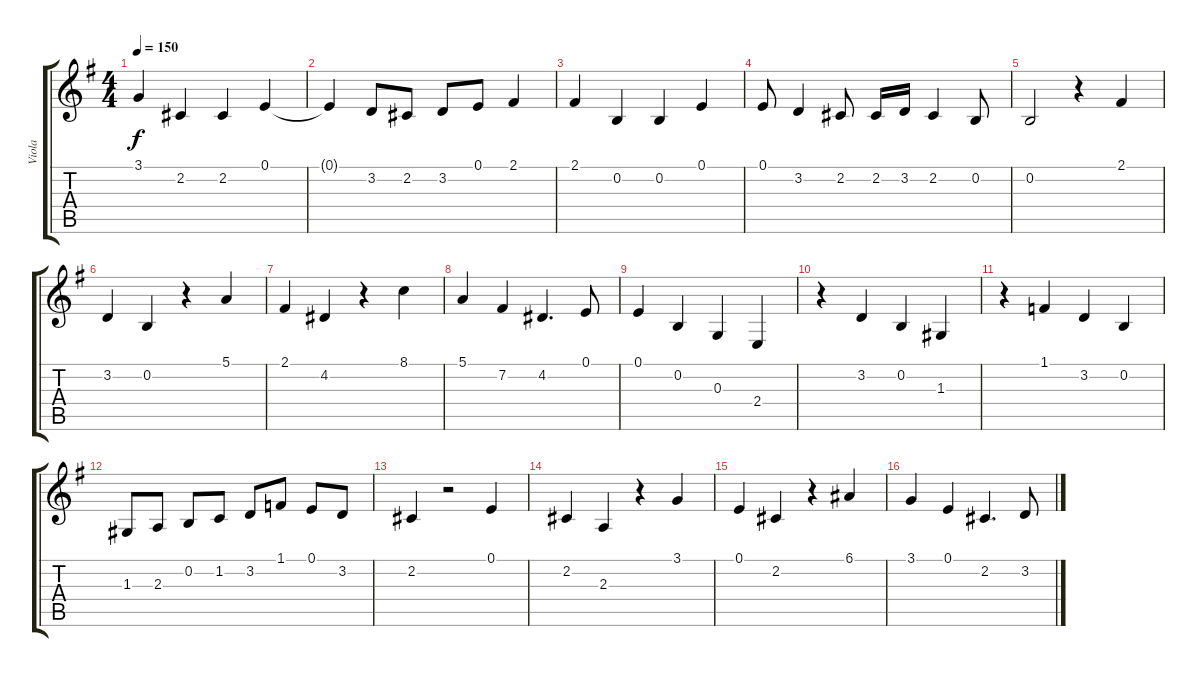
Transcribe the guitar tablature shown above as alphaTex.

\track ("Viola" "Viola") {instrument viola}
\staff {score tabs}
\tuning (E4 B3 G3 D3 A2 E2) {hide}
\ts (4 4)
\tempo 150
\clef g2
\ks g
3.1.4{dy f} 2.2.4 2.2.4 0.1.4 |
0.1{t}.4 3.2.8 2.2.8 3.2.8 0.1.8 2.1.4 |
2.1.4 0.2.4 0.2.4 0.1.4 |
0.1.8 3.2.4 2.2.8 2.2.16 3.2.16 2.2.4 0.2.8 |
0.2.2 r.4 2.1.4 |
3.2.4 0.2.4 r.4 5.1.4 |
2.1.4 4.2.4 r.4 8.1.4 |
5.1.4 7.2.4 4.2.4{d} 0.1.8 |
0.1.4 0.2.4 0.3.4 2.4.4 |
r.4 3.2.4 0.2.4 1.3.4 |
r.4 1.1.4 3.2.4 0.2.4 |
1.3.8 2.3.8 0.2.8 1.2.8 3.2.8 1.1.8 0.1.8 3.2.8 |
2.2.4 r.2 0.1.4 |
2.2.4 2.3.4 r.4 3.1.4 |
0.1.4 2.2.4 r.4 6.1.4 |
3.1.4 0.1.4 2.2.4{d} 3.2.8
